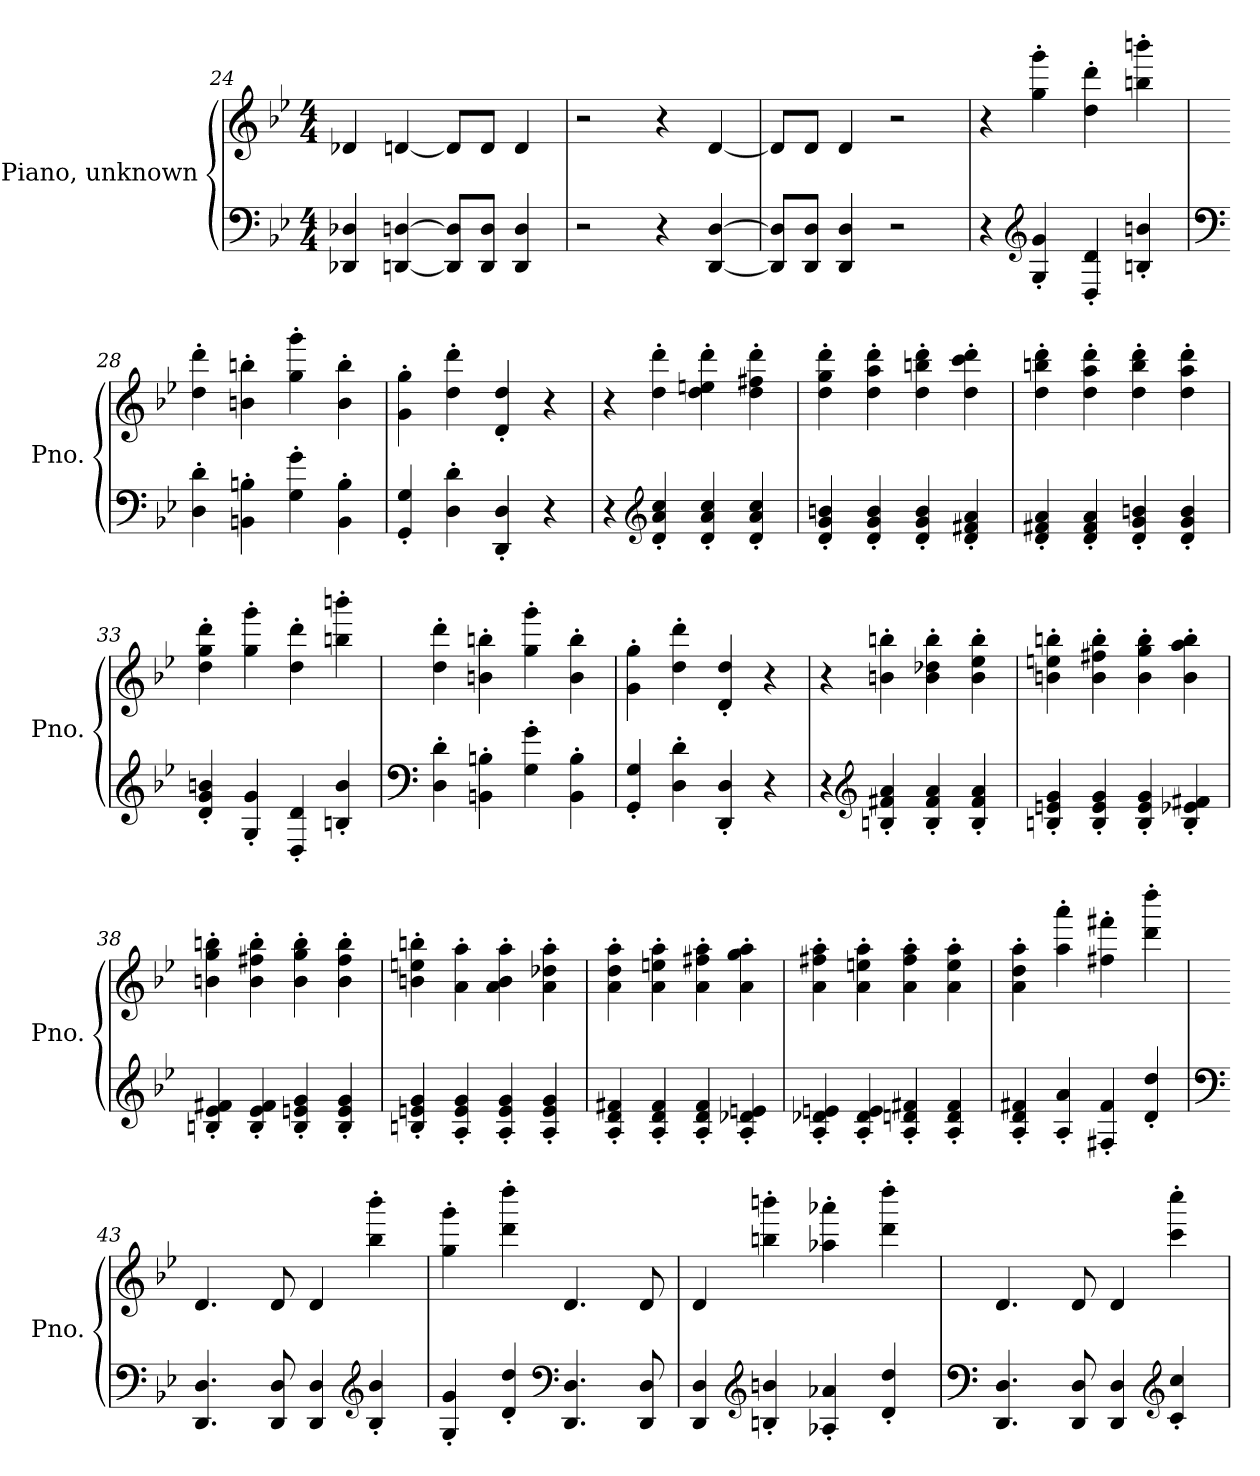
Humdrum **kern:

**kern	**kern
*part1	*part1
*staff2	*staff1
*I"Piano, unknown	*
*I'Pno.	*
*clefF4	*clefG2
*k[b-e-]	*k[b-e-]
*M4/4	*M4/4
=24	=24
4DD-X/ 4D-X/	4d-X/
[4DDn/ [4Dn/	[4dn/
8DD/] 8D/]L	8d/L]
8DD/ 8D/J	8d/J
4DD/ 4D/	4d/
=25	=25
2r	2r
4r	4r
[4DD/ [4D/	[4d/
=26	=26
8DD/] 8D/]L	8d/L]
8DD/ 8D/J	8d/J
4DD/ 4D/	4d/
2r	2r
=27	=27
4r	4r
*clefG2	*
4G/' 4g/'	4gg\' 4ggg\'
4D/' 4d/'	4dd\' 4ddd\'
4Bn/' 4bn/'	4bbn\' 4bbbn\'
=28	=28
*clefF4	*
4D\' 4d\'	4dd\' 4ddd\'
4BBn\' 4Bn\'	4bn\' 4bbn\'
4G\' 4g\'	4gg\' 4ggg\'
4BB\' 4B\'	4b\' 4bb\'
!!LO:LB:g=z
=29	=29
4GG/' 4G/'	4g\' 4gg\'
4D\' 4d\'	4dd\' 4ddd\'
4DD/' 4D/'	4d/' 4dd/'
4r	4r
=30	=30
4r	4r
*clefG2	*
4d/' 4a/' 4cc/'	4dd\' 4ddd\'
4d/' 4a/' 4cc/'	4dd\' 4een\' 4ddd\'
4d/' 4a/' 4cc/'	4dd\' 4ff#X\' 4ddd\'
=31	=31
4d/' 4g/' 4bn/'	4dd\' 4gg\' 4ddd\'
4d/' 4g/' 4b/'	4dd\' 4aa\' 4ddd\'
4d/' 4g/' 4b/'	4dd\' 4bbn\' 4ddd\'
4d/' 4f#X/' 4a/'	4dd\' 4ccc\' 4ddd\'
=32	=32
4d/' 4f#X/' 4a/'	4dd\' 4bbn\' 4ddd\'
4d/' 4f#/' 4a/'	4dd\' 4aa\' 4ddd\'
4d/' 4g/' 4bn/'	4dd\' 4bb\' 4ddd\'
4d/' 4g/' 4b/'	4dd\' 4aa\' 4ddd\'
=33	=33
4d/' 4g/' 4bn/'	4dd\' 4gg\' 4ddd\'
4G/' 4g/'	4gg\' 4ggg\'
4D/' 4d/'	4dd\' 4ddd\'
4Bn/' 4b/'	4bbn\' 4bbbn\'
=34	=34
*clefF4	*
4D\' 4d\'	4dd\' 4ddd\'
4BBn\' 4Bn\'	4bn\' 4bbn\'
4G\' 4g\'	4gg\' 4ggg\'
4BB\' 4B\'	4b\' 4bb\'
!!LO:PB:g=z
=35	=35
4GG/' 4G/'	4g\' 4gg\'
4D\' 4d\'	4dd\' 4ddd\'
4DD/' 4D/'	4d/' 4dd/'
4r	4r
=36	=36
4r	4r
*clefG2	*
4Bn/' 4f#X/' 4a/'	4bn\' 4bbn\'
4B/' 4f#/' 4a/'	4b\' 4dd-X\' 4bb\'
4B/' 4f#/' 4a/'	4b\' 4ee-\' 4bb\'
=37	=37
4Bn/' 4en/' 4g/'	4bn\' 4een\' 4bbn\'
4B/' 4e/' 4g/'	4b\' 4ff#X\' 4bb\'
4B/' 4e/' 4g/'	4b\' 4gg\' 4bb\'
4B/' 4e-X/' 4f#X/'	4b\' 4aa\' 4bb\'
=38	=38
4Bn/' 4e-/' 4f#X/'	4bn\' 4gg\' 4bbn\'
4B/' 4e-/' 4f#/'	4b\' 4ff#X\' 4bb\'
4B/' 4en/' 4g/'	4b\' 4gg\' 4bb\'
4B/' 4e/' 4g/'	4b\' 4ff#\' 4bb\'
=39	=39
4Bn/' 4en/' 4g/'	4bn\' 4een\' 4bbn\'
4A/' 4e/' 4g/'	4a\' 4aa\'
4A/' 4e/' 4g/'	4a\' 4b\' 4aa\'
4A/' 4e/' 4g/'	4a\' 4dd-X\' 4aa\'
!!LO:LB:g=z
=40	=40
4A/' 4d/' 4f#X/'	4a\' 4dd\' 4aa\'
4A/' 4d/' 4f#/'	4a\' 4een\' 4aa\'
4A/' 4d/' 4f#/'	4a\' 4ff#X\' 4aa\'
4A/' 4d-X/' 4en/'	4a\' 4gg\' 4aa\'
=41	=41
4A/' 4d-X/' 4en/'	4a\' 4ff#X\' 4aa\'
4A/' 4d-/' 4e/'	4a\' 4een\' 4aa\'
4A/' 4dn/' 4f#X/'	4a\' 4ff#\' 4aa\'
4A/' 4d/' 4f#/'	4a\' 4ee\' 4aa\'
=42	=42
4A/' 4d/' 4f#X/'	4a\' 4dd\' 4aa\'
4A/' 4a/'	4aa\' 4aaa\'
4F#X/' 4f#/'	4ff#X\' 4fff#X\'
4d/' 4dd/'	4ddd\' 4dddd\'
=43	=43
*clefF4	*
4.DD/ 4.D/	4.d/
8DD/ 8D/	8d/
4DD/ 4D/	4d/
*clefG2	*
4B-/' 4b-/'	4bb-\' 4bbb-\'
=44	=44
4G/' 4g/'	4gg\' 4ggg\'
4d/' 4dd/'	4ddd\' 4dddd\'
*clefF4	*
4.DD/ 4.D/	4.d/
8DD/ 8D/	8d/
!!LO:LB:g=z
=45	=45
4DD/ 4D/	4d/
*clefG2	*
4Bn/' 4bn/'	4bbn\' 4bbbn\'
4A-X/' 4a-X/'	4aa-X\' 4aaa-X\'
4d/' 4dd/'	4ddd\' 4dddd\'
=46	=46
*clefF4	*
4.DD/ 4.D/	4.d/
8DD/ 8D/	8d/
4DD/ 4D/	4d/
*clefG2	*
4c/' 4cc/'	4ccc\' 4cccc\'
=	=
*-	*-
